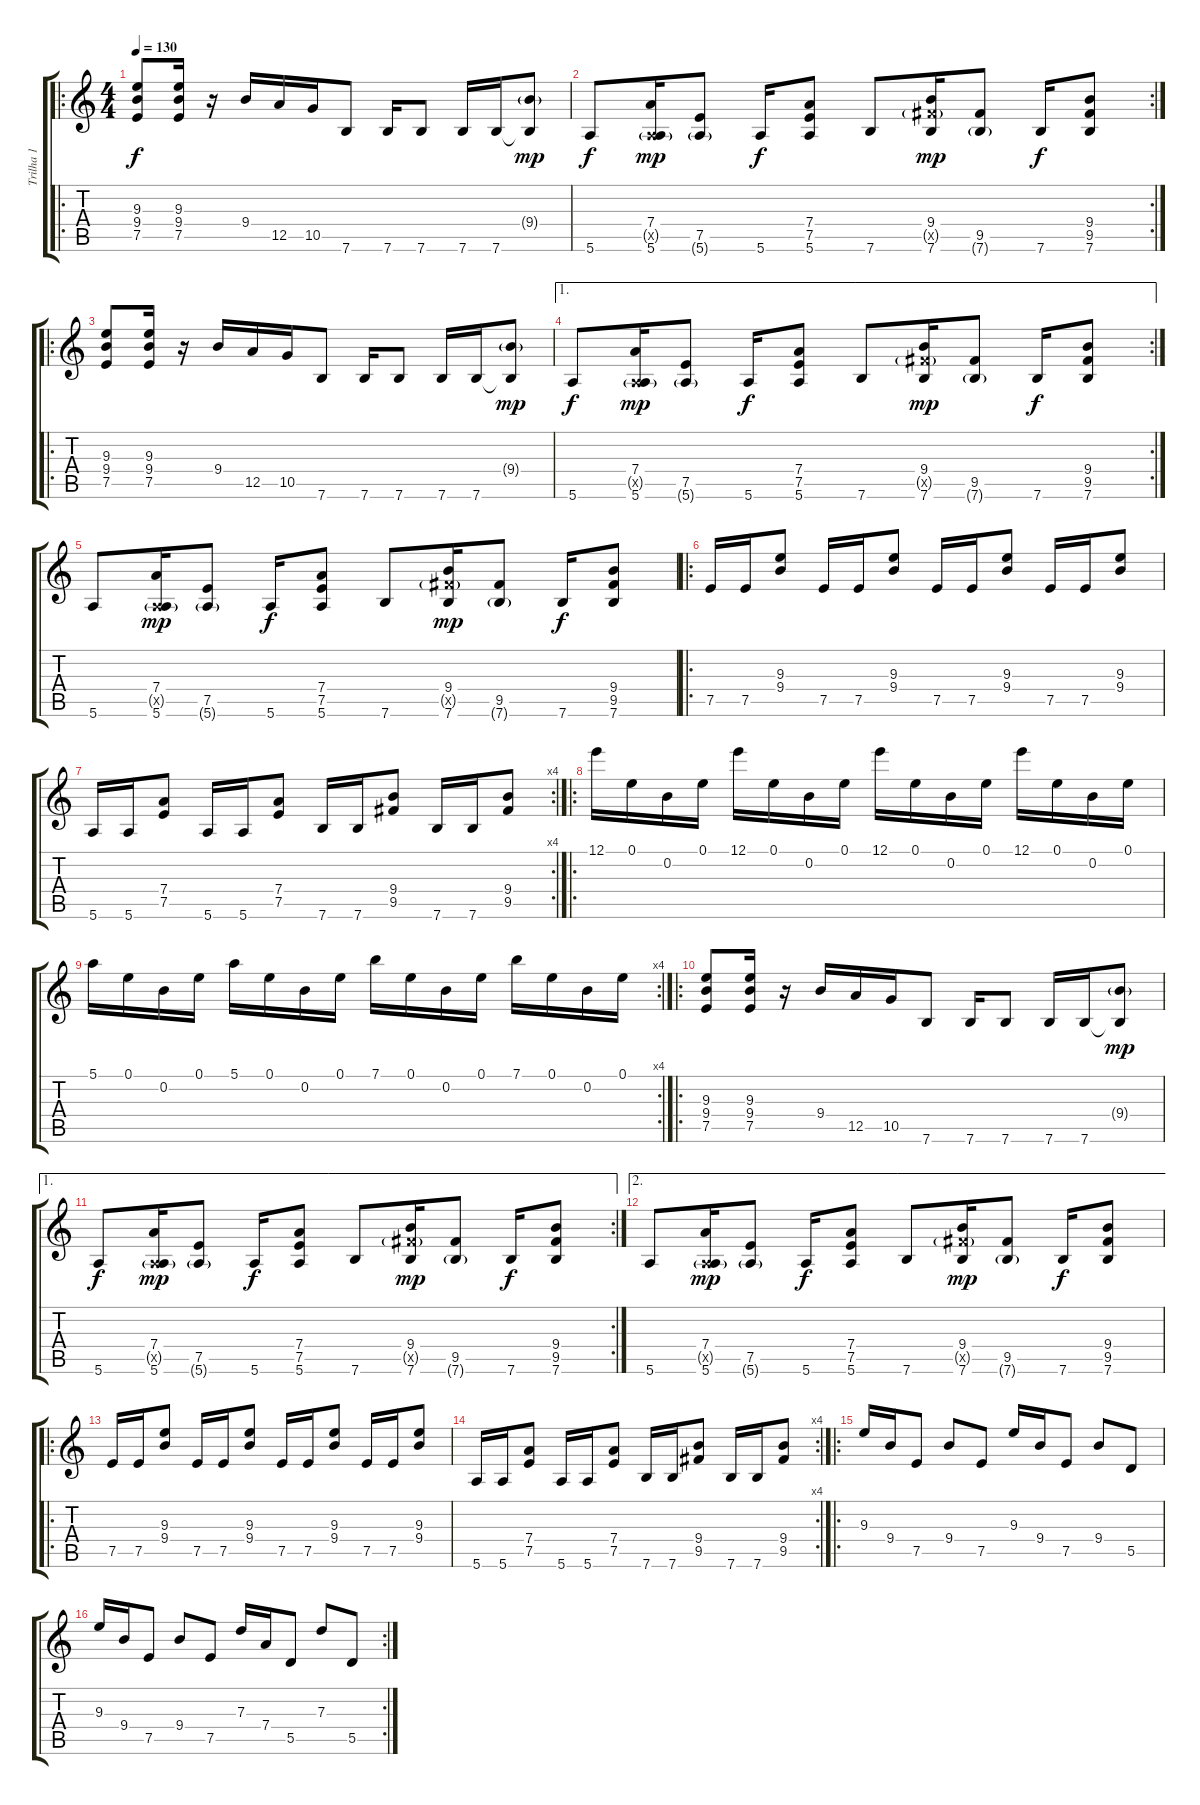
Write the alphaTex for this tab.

\track ("Trilha 1" "Trilha 1") {instrument distortionguitar}
\staff {score tabs}
\tuning (E4 B3 G3 D3 A2 E2) {hide}
\ro
\ts (4 4)
\tempo 130
\clef g2
\ks c
(9.3 9.4 7.5).8{dy f instrument distortionguitar} (9.3 9.4 7.5).16 r.16 9.4.16 12.5.16 10.5.16 7.6.8 7.6.16 7.6.8 7.6.16 7.6.16 (9.4{g} 7.6{t}).8{dy mp} |
\rc 2
5.6.8{dy f} (7.4 0.5{g x} 5.6).16{dy mp} (7.5 5.6{g}).8 5.6.16{dy f} (7.4 7.5 5.6).8 7.6.8 (9.4 9.5{g x} 7.6).16{dy mp} (9.5 7.6{g}).8 7.6.16{dy f} (9.4 9.5 7.6).8 |
\ro
(9.3 9.4 7.5).8 (9.3 9.4 7.5).16 r.16 9.4.16 12.5.16 10.5.16 7.6.8 7.6.16 7.6.8 7.6.16 7.6.16 (9.4{g} 7.6{t}).8{dy mp} |
\ae 1
\rc 2
5.6.8{dy f} (7.4 0.5{g x} 5.6).16{dy mp} (7.5 5.6{g}).8 5.6.16{dy f} (7.4 7.5 5.6).8 7.6.8 (9.4 9.5{g x} 7.6).16{dy mp} (9.5 7.6{g}).8 7.6.16{dy f} (9.4 9.5 7.6).8 |
5.6.8 (7.4 0.5{g x} 5.6).16{dy mp} (7.5 5.6{g}).8 5.6.16{dy f} (7.4 7.5 5.6).8 7.6.8 (9.4 9.5{g x} 7.6).16{dy mp} (9.5 7.6{g}).8 7.6.16{dy f} (9.4 9.5 7.6).8 |
\ro
7.5.16 7.5.16 (9.3 9.4).8 7.5.16 7.5.16 (9.3 9.4).8 7.5.16 7.5.16 (9.3 9.4).8 7.5.16 7.5.16 (9.3 9.4).8 |
\rc 4
5.6.16 5.6.16 (7.4 7.5).8 5.6.16 5.6.16 (7.4 7.5).8 7.6.16 7.6.16 (9.4 9.5).8 7.6.16 7.6.16 (9.4 9.5).8 |
\ro
12.1.16 0.1.16 0.2.16 0.1.16 12.1.16 0.1.16 0.2.16 0.1.16 12.1.16 0.1.16 0.2.16 0.1.16 12.1.16 0.1.16 0.2.16 0.1.16 |
\rc 4
5.1.16 0.1.16 0.2.16 0.1.16 5.1.16 0.1.16 0.2.16 0.1.16 7.1.16 0.1.16 0.2.16 0.1.16 7.1.16 0.1.16 0.2.16 0.1.16 |
\ro
(9.3 9.4 7.5).8 (9.3 9.4 7.5).16 r.16 9.4.16 12.5.16 10.5.16 7.6.8 7.6.16 7.6.8 7.6.16 7.6.16 (9.4{g} 7.6{t}).8{dy mp} |
\ae 1
\rc 2
5.6.8{dy f} (7.4 0.5{g x} 5.6).16{dy mp} (7.5 5.6{g}).8 5.6.16{dy f} (7.4 7.5 5.6).8 7.6.8 (9.4 9.5{g x} 7.6).16{dy mp} (9.5 7.6{g}).8 7.6.16{dy f} (9.4 9.5 7.6).8 |
\ae 2
5.6.8 (7.4 0.5{g x} 5.6).16{dy mp} (7.5 5.6{g}).8 5.6.16{dy f} (7.4 7.5 5.6).8 7.6.8 (9.4 9.5{g x} 7.6).16{dy mp} (9.5 7.6{g}).8 7.6.16{dy f} (9.4 9.5 7.6).8 |
\ro
7.5.16 7.5.16 (9.3 9.4).8 7.5.16 7.5.16 (9.3 9.4).8 7.5.16 7.5.16 (9.3 9.4).8 7.5.16 7.5.16 (9.3 9.4).8 |
\rc 4
5.6.16 5.6.16 (7.4 7.5).8 5.6.16 5.6.16 (7.4 7.5).8 7.6.16 7.6.16 (9.4 9.5).8 7.6.16 7.6.16 (9.4 9.5).8 |
\ro
9.3.16 9.4.16 7.5.8 9.4.8 7.5.8 9.3.16 9.4.16 7.5.8 9.4.8 5.5.8 |
\rc 2
9.3.16 9.4.16 7.5.8 9.4.8 7.5.8 7.3.16 7.4.16 5.5.8 7.3.8 5.5.8
